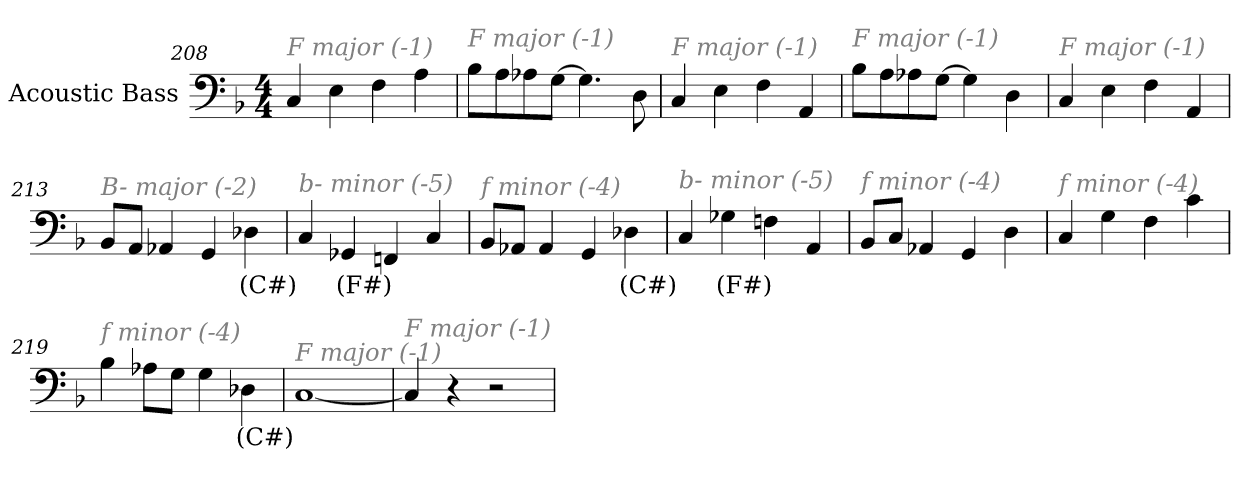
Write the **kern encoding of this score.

**kern	**text
*part1	*part1
*staff1	*staff1
*I"Acoustic Bass	*
*clefF4	*
*ITrd7c12	*
*k[b-]	*
*F:	*
*M4/4	*
=208	=208
!LO:TX:i:color=#808080:t=F major (-1)	!
4CC	.
4EE	.
4FF	.
4AA	.
=209	=209
!LO:TX:i:color=#808080:t=F major (-1)	!
8BB-L	.
8AA	.
8AA-X	.
[8GGJ	.
4.GG]	.
8DD	.
=210	=210
!LO:TX:i:color=#808080:t=F major (-1)	!
4CC	.
4EE	.
4FF	.
4AAA	.
=211	=211
!LO:TX:i:color=#808080:t=F major (-1)	!
8BB-L	.
8AA	.
8AA-X	.
[8GGJ	.
4GG]	.
4DD	.
=212	=212
!LO:TX:i:color=#808080:t=F major (-1)	!
4CC	.
4EE	.
4FF	.
4AAA	.
=213	=213
!LO:TX:i:color=#808080:t=B- major (-2)	!
8BBB-L	.
8AAAJ	.
4AAA-X	.
4GGG	.
4DD-Xi	(C#)
=214	=214
!LO:TX:i:color=#808080:t=b- minor (-5)	!
4CC	.
4GGG-Xi	(F#)
4FFFn	.
4CC	.
=215	=215
!LO:TX:i:color=#808080:t=f minor (-4)	!
8BBB-L	.
8AAA-XJ	.
4AAA-	.
4GGG	.
4DD-Xi	(C#)
=216	=216
!LO:TX:i:color=#808080:t=b- minor (-5)	!
4CC	.
4GG-Xi	(F#)
4FFn	.
4AAA	.
=217	=217
!LO:TX:i:color=#808080:t=f minor (-4)	!
8BBB-L	.
8CCJ	.
4AAA-X	.
4GGG	.
4DD	.
=218	=218
!LO:TX:i:color=#808080:t=f minor (-4)	!
4CC	.
4GG	.
4FF	.
4C	.
=219	=219
!LO:TX:i:color=#808080:t=f minor (-4)	!
4BB-	.
8AA-XL	.
8GGJ	.
4GG	.
4DD-Xi	(C#)
=220	=220
!LO:TX:i:color=#808080:t=F major (-1)	!
[1CC	.
=221	=221
!LO:TX:i:color=#808080:t=F major (-1)	!
4CC]	.
4r	.
2r	.
=	=
*-	*-
